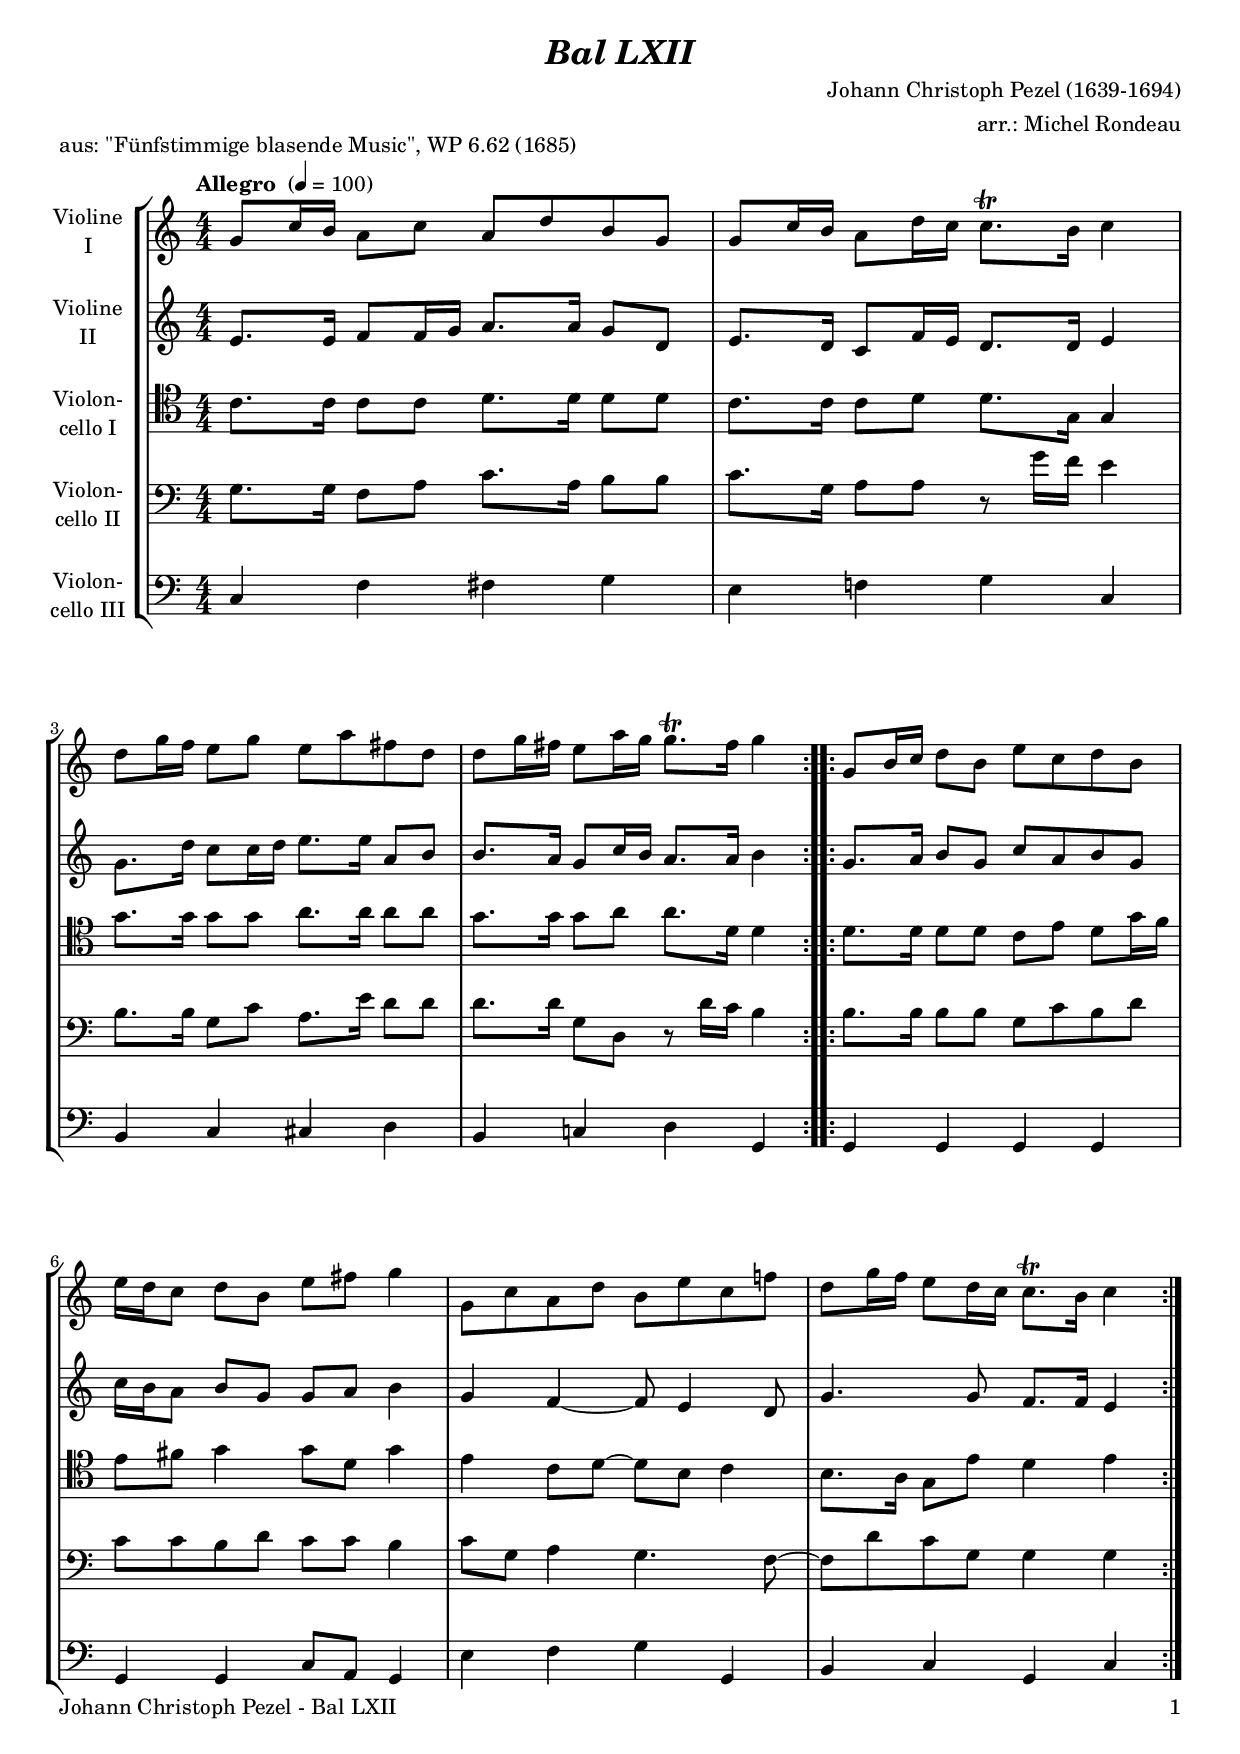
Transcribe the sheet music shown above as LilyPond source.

\version "2.24.1"
\include "deutsch.ly"

#(set-global-staff-size 18.5)

\header {
  title     = \markup \bold \italic "Bal LXII"
  composer  = "Johann Christoph Pezel (1639-1694)"
  arranger  = "arr.: Michel Rondeau"
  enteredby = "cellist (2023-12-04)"
  piece     = "aus: \"Fünfstimmige blasende Music\", WP 6.62 (1685)"
}

voiceconsts = {
  \key c \major
  \time 4/4
  \clef "bass"
  \numericTimeSignature
  \compressEmptyMeasures
  % Set default beaming for all staves
%  \set Timing.beamExceptions = #'()
%  \set Timing.baseMoment     = #(ly:make-moment 1 4)
%  \set Timing.beatStructure  = #'(1 1 1)
  \tempo "Allegro " 4=100
}

mist = "string ensemble 1"
mivl = "violin"
miba = "cello"
mipz = "pizzicato strings"

rit = \mark \markup \box \italic "rit."

va = \relative c'' {
  \voiceconsts
  \clef "treble"

  \repeat volta 2 {
    g8 c16 h a8 c a d h g
    g c16 h a8 d16 c c8.\trill h16 c4
    d8 g16 f e8 g e a fis d
    d g16 fis e8 a16 g g8.\trill fis16 g4
  }

  \repeat volta 2 {
    g,8 h16 c d8 h e c d h
    e16 d c8 d h e fis g4
    g,8 c a d h e c f!
    d g16 f e8 d16 c c8.\trill h16 c4
  }
}

vb = \relative c' {
  \voiceconsts
  \clef "treble"

  \repeat volta 2 {
    e8. e16 f8 f16 g a8. a16 g8 d
    e8. d16 c8 f16 e d8. d16 e4
    g8. d'16 c8 c16 d e8. e16 a,8 h
    h8. a16 g8 c16 h a8. a16 h4
  }

  \repeat volta 2 {
    g8. a16 h8 g c a h g
    c16 h a8 h8 g g a h4
    g f~ f8 e4 d8
    g4. g8 f8. f16 e4
  }
}

vc = \relative c' {
  \voiceconsts
  \clef "tenor"

  \repeat volta 2 {
    c8. c16 c8 c d8. d16 d8 d
    c8. c16 c8 d d8. g,16 g4
    g'8. g16 g8 g a8. a16 a8 a
    g8. g16 g8 a a8. d,16 d4
  }

  \repeat volta 2 {
    d8. d16 d8 d c e d g16 f
    e8 fis g4 g8 d g4
    e c8 d~ d h c4
    h8. a16 g8 e' d4 e
  }
}

vd = \relative c' {
  \voiceconsts
  \clef "bass"

  \repeat volta 2 {
    g8. g16 f8 a c8. a16 h8 h
    c8. g16 a8 a r g'16 f e4
    h8. h16 g8 c a8. e'16 d8 d
    d8. d16 g,8 d r d'16 c h4
  }

  \repeat volta 2 {
    h8. h16 h8 h g c h d
    c c h d c c h4
    c8 g a4 g4. f8~
    f d' c g g4 g
  }
}

ve = \relative c {
  \voiceconsts
  \clef "bass"

  \repeat volta 2 {
    c4 f fis g
    e f! g c,
    h c cis d
    h c! d g,
  }

  \repeat volta 2 {
    g g g g
    g g c8 a g4
    e' f g g,
    h c g c
  }
}


music = \new StaffGroup <<
      \new Staff {
	\set Staff.midiInstrument = \mivl
	\set Staff.instrumentName = \markup \center-column { "Violine" "I" }
	\transpose c c { \va }
      }

      \new Staff {
	\set Staff.midiInstrument = \mivl
	\set Staff.instrumentName = \markup \center-column { "Violine" "II" }
	\transpose c c { \vb }
      }

      \new Staff {
	\set Staff.midiInstrument = \miba
	\set Staff.instrumentName = \markup \center-column { "Violon-" "cello I" }
	\transpose c c { \vc }
      }

      \new Staff {
	\set Staff.midiInstrument = \miba
	\set Staff.instrumentName = \markup \center-column { "Violon-" "cello II" }
	\transpose c c { \vd }
      }

      \new Staff {
	\set Staff.midiInstrument = \miba
	\set Staff.instrumentName = \markup \center-column { "Violon-" "cello III" }
	\transpose c c { \ve }
      }
>>

\book {
   \paper {
    print-page-number = ##t
    print-first-page-number = ##t
    ragged-last-bottom = ##f
    oddHeaderMarkup = \markup \null
    evenHeaderMarkup = \markup \null
    oddFooterMarkup = \markup {
      \fill-line {
        \if \should-print-page-number
        "Johann Christoph Pezel - Bal LXII" \fromproperty #'page:page-number-string
      }
    }
    evenFooterMarkup = \oddFooterMarkup
  } \score {
    \music
    \layout {}
  }

  \score {
    \unfoldRepeats \music

    \midi {
      \context {
        \Score
      }
    }
  }
}